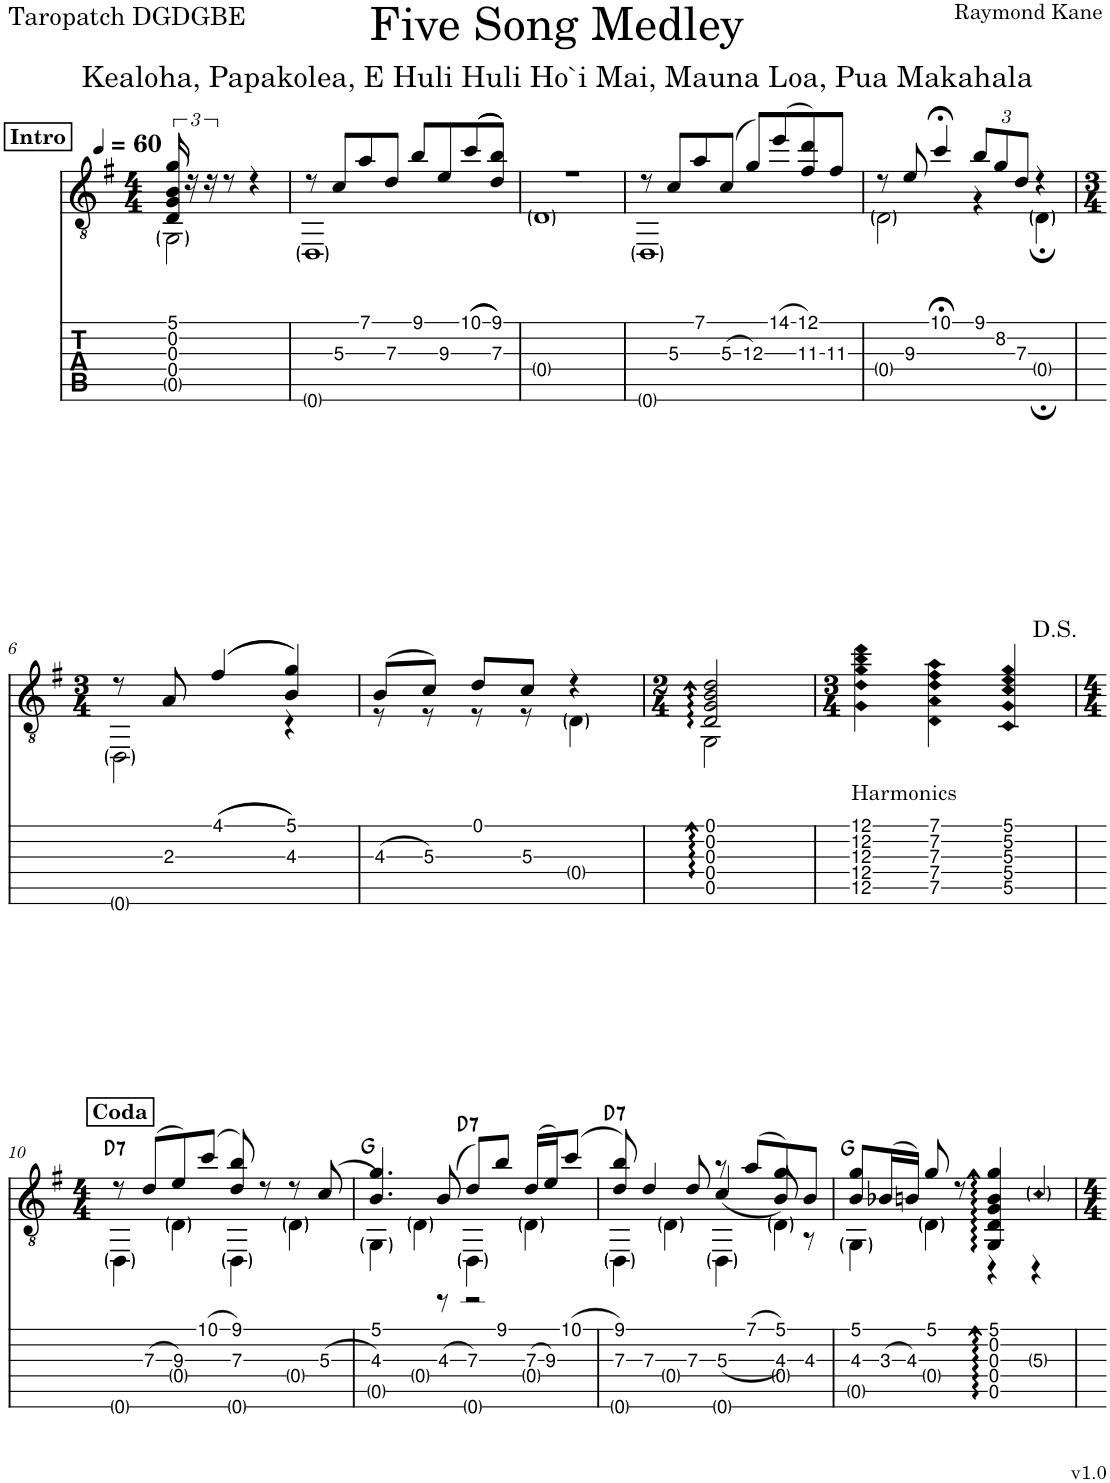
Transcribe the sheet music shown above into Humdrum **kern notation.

**kern	**kern	**harte
*part1	*part1	*part1
*staff2	*staff1	*
*I"Acoustic Guitar	*	*
*I'Guit.	*	*
*stria6	*	*
*	*clefGv2	*
*k[f#]	*k[f#]	*
*M4/4	*M4/4	*
*MM60	*MM60	*
*Xbrackettup	*	*
!!LO:REH:place=s1:a:B:cj:t=Intro
=1	=1	=1
*^	*^	*
24D 24G 24B 24g	2GG	24D/ 24G/ 24B/ 24g/	2GG\	.
24r	.	24r	.	.
24r	.	24r	.	.
8r	.	8r	.	.
4r	.	4r	.	.
=2	=2	=2	=2	=2
8r	1DD	8r	1DD	.
8c	.	8c/L	.	.
8aL	.	8a/	.	.
8dJ	.	8d/J	.	.
8bL	.	8b/L	.	.
8eJ	.	8e/	.	.
8ccL	.	((((8cc/	.	.
8d\ 8b\J	.	8d/ 8b/J))))	.	.
=3	=3	=3	=3	=3
1r	1D	1r	1D	.
=4	=4	=4	=4	=4
8r	1DD	8r	1DD	.
8c	.	8c/L	.	.
8aL	.	8a/	.	.
8cJ	.	(8c/J	.	.
8gL	.	8g/L)	.	.
8eeJ	.	(8ee/	.	.
8f#\ 8dd\L	.	8f#/ 8dd/)	.	.
8f#J	.	8f#/J	.	.
=5	=5	=5	=5	=5
8r	2D	8r	2D\	.
8e	.	8e/	.	.
4cc;<	.	4cc;</	.	.
*	*	*Xbrackettup	*	*
12bL	4r	12b/L	4r	.
12g	.	12g/	.	.
12dJ	.	12d/J	.	.
4r	4D;	4r	4D;\	.
!!LO:LB:g=z	!!
=6	=6	=6	=6	=6
*M3/4	*	*M3/4	*	*
8r	2DD	8r	2DD\	.
8A	.	8A/	.	.
4f#X	.	((4f#/	.	.
4B 4g	4r	4B/ 4g/))	4r	.
=7	=7	=7	=7	=7
8BL	8r	(8B/L	8r	.
8cJ	8r	8c/J)	8r	.
8dL	8r	8d/L	8r	.
8cJ	8r	8c/J	8r	.
4r	4D	4r	4D\	.
=8	=8	=8	=8	=8
*M2/4	*	*M2/4	*	*
2D 2G 2B 2d	2GG	2D/ 2G/ 2B/ 2d/	2GG\	.
*v	*v	*	*	*
*	*v	*v	*
=9	=9	=9
*M3/4	*M3/4	*
*^	*^	*
!LO:TX:a:t=Harmonics	!	!	!	!
!LO:N:n=1:head=diamond	!	!	!	!
!LO:N:n=2:head=diamond	!	!	!	!
!LO:N:n=3:head=diamond	!	!	!	!
!LO:N:n=4:head=diamond	!	!	!	!
!LO:N:n=5:head=diamond	!	!LO:N:n=1:head=diamond	!	!
!	!	!LO:N:n=2:head=diamond	!	!
!	!	!LO:N:n=3:head=diamond	!	!
!	!	!LO:N:n=4:head=diamond	!	!
!	!	!LO:N:n=5:head=diamond	!	!
*v	*v	*	*	*
*	*v	*v	*
4G 4d 4g 4b 4dd	4G\ 4d\ 4g\ 4b\ 4dd\	.
!LO:N:n=1:head=diamond	!	!
!LO:N:n=2:head=diamond	!	!
!LO:N:n=3:head=diamond	!	!
!LO:N:n=4:head=diamond	!	!
!LO:N:n=5:head=diamond	!LO:N:n=1:head=diamond	!
!	!LO:N:n=2:head=diamond	!
!	!LO:N:n=3:head=diamond	!
!	!LO:N:n=4:head=diamond	!
!	!LO:N:n=5:head=diamond	!
4D 4A 4d 4f# 4a	4D\ 4A\ 4d\ 4f#\ 4a\	.
!LO:N:n=1:head=diamond	!	!
!LO:N:n=2:head=diamond	!	!
!LO:N:n=3:head=diamond	!	!
!LO:N:n=4:head=diamond	!	!
!LO:N:n=5:head=diamond	!LO:N:n=1:head=diamond	!
!	!LO:N:n=2:head=diamond	!
!	!LO:N:n=3:head=diamond	!
!	!LO:N:n=4:head=diamond	!
!	!LO:N:n=5:head=diamond	!
4C 4G 4c 4e 4g	4C/ 4G/ 4c/ 4e/ 4g/	.
!!LO:LB:g=z
!!LO:REH:place=s1:a:B:cj:t=Coda
=10	=10	=10
*M4/4	*M4/4	*
*^	*^	*
!	!	!	!	!LO:H:kt=7
8r	4DD	8r	4DD\	D:7
8d	.	(8d/L	.	.
8eL	4D	8e/)	4D\	.
8ccJ	.	(8cc/J	.	.
8d 8b	4DD	8d/ 8b/)	4DD\	.
8r	.	8r	.	.
8r	4D	8r	4D\	.
8c	.	(8c/	.	.
=11	=11	=11	=11	=11
*	*^	*	*^	*
4.B	4GG	4.g	4.B/)	4GG\	4.g/	G:maj
.	4D	.	.	4D\	.	.
8B	.	8r	(8B/	.	8r	.
!	!	!	!	!	!	!LO:H:kt=7
8dL	4DD	2r	8d/L)	4DD\	2r	D:7
8bJ	.	.	8b/J	.	.	.
16dLL	4D	.	(16d/LL	4D\	.	.
16eJ	.	.	16e/J)	.	.	.
8ccJ	.	.	(8cc/J	.	.	.
=12	=12	=12	=12	=12	=12	=12
!	!	!	!	!	!	!LO:H:kt=7
8d 8b	4DD	2ryy	8d/ 8b/)	4DD\	2ryy	D:7
4d	.	.	4d/	.	.	.
.	4D	.	.	4D\	.	.
8d	.	.	8d/	.	.	.
8r	4DD	4c	8r	4DD\	(4c/	.
8a	.	.	(8a/L	.	.	.
8gL	4D	8B	8g/)	4D\	8B/)	.
8BJ	.	8r	8B/J	.	8r	.
*	*v	*v	*	*	*	*
*	*	*	*v	*v	*
=13	=13	=13	=13	=13
8B\ 8g\L	4GG	8B/ 8g/L	4GG\	G:maj
16B-L	.	(16B-X/L	.	.
16BJJ	.	16Bn/JJ)	.	.
8g	4D	8g/	4D\	.
8r	.	8r	.	.
4GG 4D 4G 4B 4g	4r	4GG/ 4D/ 4G/ 4B/ 4g/	4r	.
4c	4r	4c/	4r	.
*v	*v	*	*	*
*	*v	*v	*
=	=	=
*-	*-	*-
